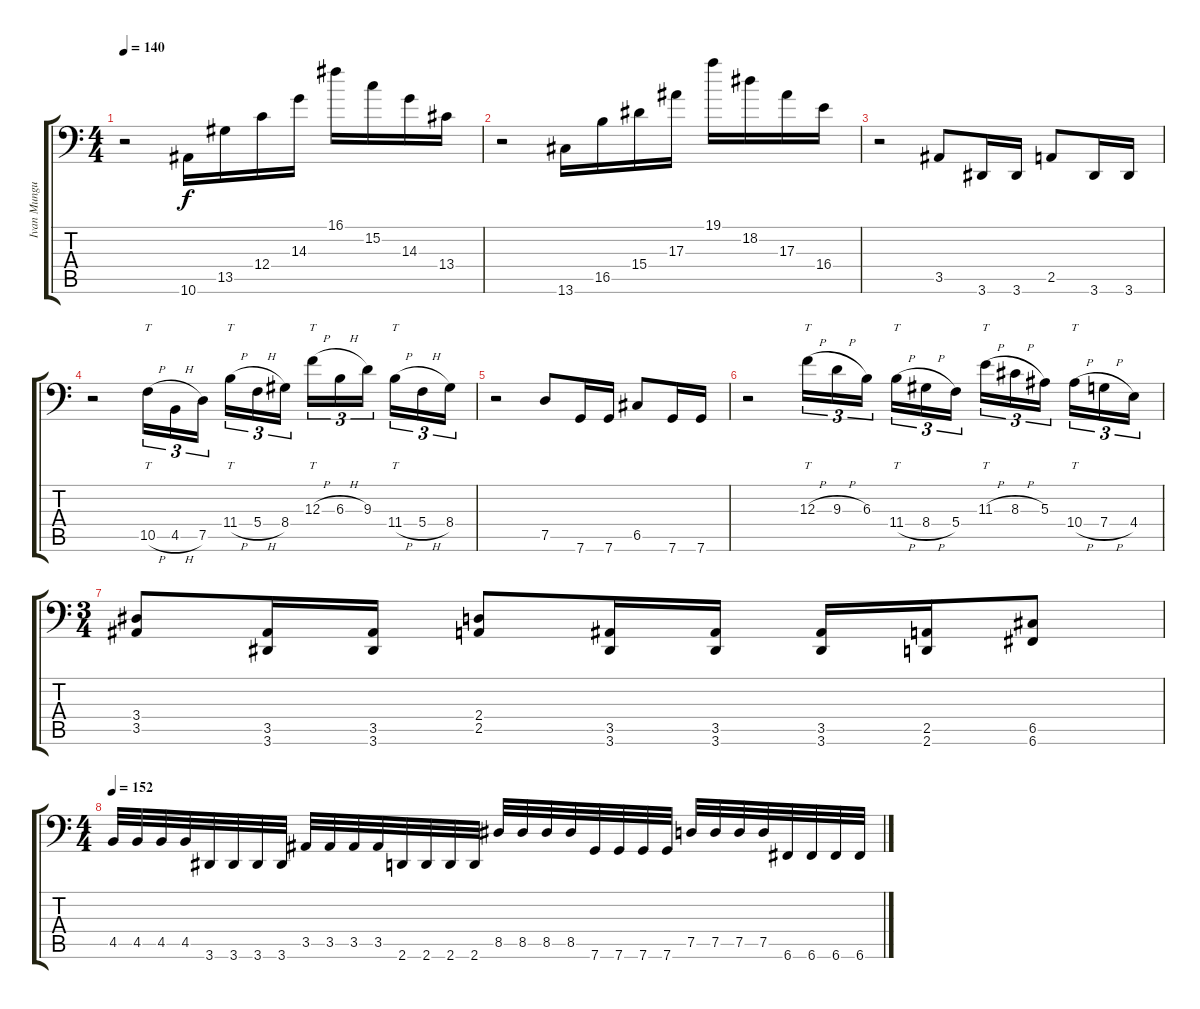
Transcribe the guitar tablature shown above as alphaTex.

\track ("Ivan Munguia" "Ivan Mungu") {instrument electricbassfinger}
\staff {score tabs}
\tuning (D3 A2 F2 C2 G1 C1) {hide}
\ts (4 4)
\tempo 140
\clef f4
\ks c
r.2{dy f} 10.6.16 13.5.16 12.4.16 14.3.16 16.1.16 15.2.16 14.3.16 13.4.16 |
r.2 13.6.16 16.5.16 15.4.16 17.3.16 19.1.16 18.2.16 17.3.16 16.4.16 |
r.2 3.5.8 3.6.16 3.6.16 2.5.8 3.6.16 3.6.16 |
r.2 10.5{h}.16{tt tu (3 2)} 4.5{h}.16{tu (3 2)} 7.5.16{tu (3 2) beam splitsecondary} 11.4{h}.16{tt tu (3 2)} 5.4{h}.16{tu (3 2)} 8.4.16{tu (3 2)} 12.3{h}.16{tt tu (3 2)} 6.3{h}.16{tu (3 2)} 9.3.16{tu (3 2) beam splitsecondary} 11.4{h}.16{tt tu (3 2)} 5.4{h}.16{tu (3 2)} 8.4.16{tu (3 2)} |
r.2 7.5.8 7.6.16 7.6.16 6.5.8 7.6.16 7.6.16 |
r.2 12.3{h}.16{tt tu (3 2)} 9.3{h}.16{tu (3 2)} 6.3.16{tu (3 2) beam splitsecondary} 11.4{h}.16{tt tu (3 2)} 8.4{h}.16{tu (3 2)} 5.4.16{tu (3 2)} 11.3{h}.16{tt tu (3 2)} 8.3{h}.16{tu (3 2)} 5.3.16{tu (3 2) beam splitsecondary} 10.4{h}.16{tt tu (3 2)} 7.4{h}.16{tu (3 2)} 4.4.16{tu (3 2)} |
\ts (3 4)
(3.4 3.5).8 (3.5 3.6).16 (3.5 3.6).16 (2.4 2.5).8 (3.5 3.6).16 (3.5 3.6).16 (3.5 3.6).16 (2.5 2.6).16 (6.5 6.6).8 |
\ts (4 4)
\tempo 152
4.5.32 4.5.32 4.5.32 4.5.32 3.6.32 3.6.32 3.6.32 3.6.32 3.5.32 3.5.32 3.5.32 3.5.32 2.6.32 2.6.32 2.6.32 2.6.32 8.5.32 8.5.32 8.5.32 8.5.32 7.6.32 7.6.32 7.6.32 7.6.32 7.5.32 7.5.32 7.5.32 7.5.32 6.6.32 6.6.32 6.6.32 6.6.32
